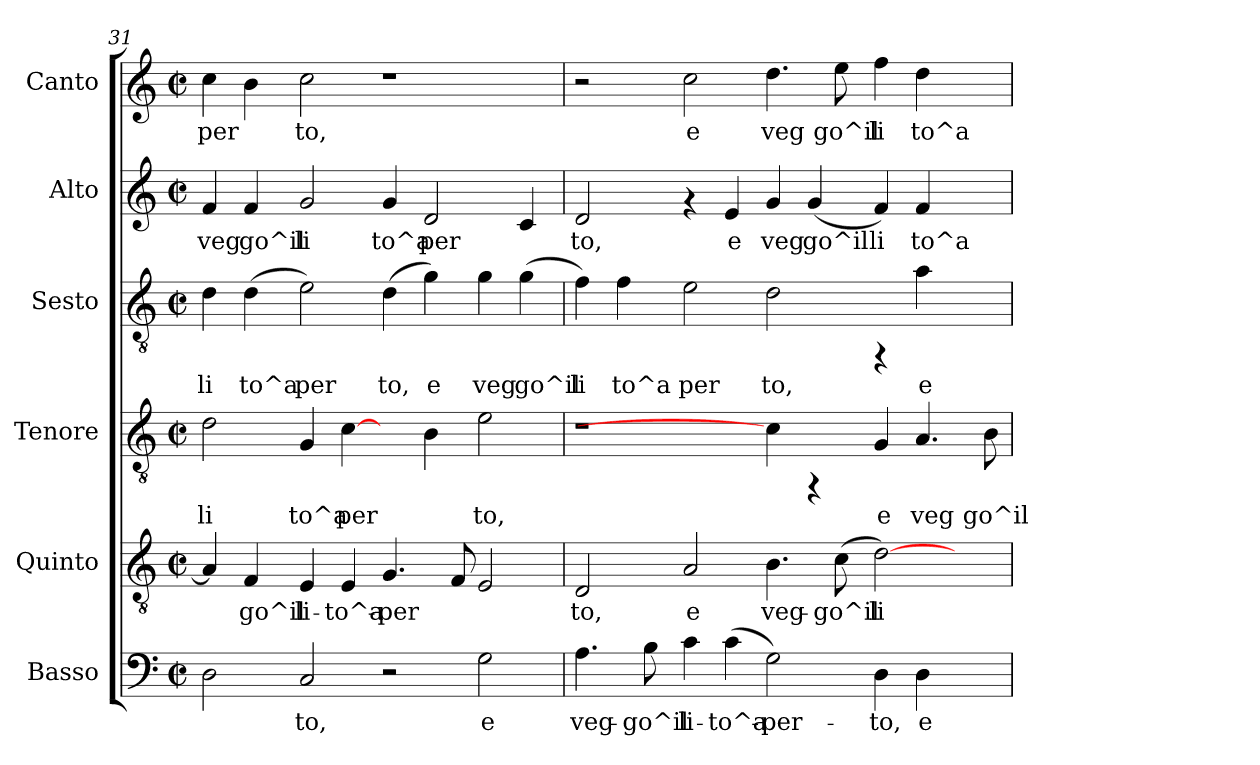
**kern	**text	**kern	**text	**kern	**text	**kern	**text	**kern	**text	**kern	**text
*part6	*part6	*part5	*part5	*part4	*part4	*part3	*part3	*part2	*part2	*part1	*part1
*staff6	*staff6	*staff5	*staff5	*staff4	*staff4	*staff3	*staff3	*staff2	*staff2	*staff1	*staff1
*I"Basso	*	*I"Quinto	*	*I"Tenore	*	*I"Sesto	*	*I"Alto	*	*I"Canto	*
*I'Basso	*	*I'Quinto	*	*I'Tenore	*	*I'Sesto	*	*I'Alto	*	*I'Canto	*
!!LO:PB:g=z
*clefF4	*	*clefGv2	*	*clefGv2	*	*clefGv2	*	*clefG2	*	*clefG2	*
*k[]	*	*k[]	*	*k[]	*	*k[]	*	*k[]	*	*k[]	*
*C:	*	*C:	*	*C:	*	*C:	*	*C:	*	*C:	*
*M2/2	*	*M2/2	*	*M2/2	*	*M2/2	*	*M2/2	*	*M2/2	*
*met(c|)	*	*met(c|)	*	*met(c|)	*	*met(c|)	*	*met(c|)	*	*met(c|)	*
=31	=31	=31	=31	=31	=31	=31	=31	=31	=31	=31	=31
!	!LO:LY:b:cj	!	!LO:LY:b:cj	!	!LO:LY:b:cj	!	!LO:LY:b:cj	!	!LO:LY:b:cj	!	!LO:LY:b:cj
2D\	.	4A/]	.	2d\	li	4d\	li	4f/	veg	4cc\	-per
!	!	!	!LO:LY:b:cj	!	!	!	!LO:LY:b:cj	!	!LO:LY:b:cj	!	!LO:LY:b:cj
.	.	4F/	go^il	.	.	(<4d\	to^a	4f/	go^il	4b\	.
!	!LO:LY:b:cj	!	!LO:LY:b:cj	!	!LO:LY:b:cj	!	!LO:LY:b:cj	!	!LO:LY:b:cj	!	!LO:LY:b:cj
2C/	to,	4E/	li-	4G/	to^a	2e\)	per	2g/	li	2cc\	to,
!	!	!	!LO:LY:b:cj	!	!LO:LY:b:cj	!	!	!	!	!	!
.	.	4E/	-to^a-	[4c\	per	.	.	.	.	.	.
!	!	!	!LO:LY:b:cj	!	!	!	!LO:LY:b:cj	!	!LO:LY:b:cj	!	!
2r	.	4.G/	-per-	4ryy	.	(>4d\	to,	4g/	to^a	1r	.
!	!	!	!	!	!LO:LY:b:cj	!	!LO:LY:b:cj	!	!LO:LY:b:cj	!	!
.	.	.	.	4B\	.	4g\)	e	2d/	per	.	.
!	!	!	!LO:LY:b:cj	!	!	!	!	!	!	!	!
.	.	8F/	--	.	.	.	.	.	.	.	.
!	!LO:LY:b:cj	!	!LO:LY:b:cj	!	!LO:LY:b:cj	!	!LO:LY:b:cj	!	!	!	!
2G\	e	2E/	--	2e\	to,	4g\	veg	.	.	.	.
!	!	!	!	!	!	!	!LO:LY:b:cj	!	!LO:LY:b:cj	!	!
.	.	.	.	.	.	(<4g\	go^il	4c/	.	.	.
=32	=32	=32	=32	=32	=32	=32	=32	=32	=32	=32	=32
!	!LO:LY:b:cj	!	!LO:LY:b:cj	!	!	!	!LO:LY:b:cj	!	!LO:LY:b:cj	!	!
4.A\	veg-	2D/	-to,	1r	.	4f\)	li	2d/	to,	2r	.
!	!	!	!	!	!	!	!LO:LY:b:cj	!	!	!	!
.	.	.	.	.	.	4f\	to^a	.	.	.	.
!	!LO:LY:b:cj	!	!	!	!	!	!	!	!	!	!
8B\	-go^il	.	.	.	.	.	.	.	.	.	.
!	!LO:LY:b:cj	!	!LO:LY:b:cj	!	!	!	!LO:LY:b:cj	!	!	!	!LO:LY:b:cj
4c\	li-	2A/	e	.	.	2e\	per	4rf	.	2cc\	e
!	!LO:LY:b:cj	!	!	!	!	!	!	!	!LO:LY:b:cj	!	!
(<4c\	-to^a-	.	.	.	.	.	.	4e/	e	.	.
!	!LO:LY:b:cj	!	!LO:LY:b:cj	!	!	!	!LO:LY:b:cj	!	!LO:LY:b:cj	!	!LO:LY:b:cj
2G\)	-per-	4.B\	veg-	4c\]	.	2d\	to,	4g/	veg	4.dd\	veg
!	!	!	!	!	!	!	!	!	!LO:LY:b:cj	!	!
.	.	.	.	4rFF	.	.	.	(>4g/	go^il	.	.
!	!	!	!LO:LY:b:cj	!	!	!	!	!	!	!	!LO:LY:b:cj
.	.	(<8c\	-go^il	.	.	.	.	.	.	8ee\	go^il
!	!LO:LY:b:cj	!	!LO:LY:b:cj	!	!LO:LY:b:cj	!	!	!	!LO:LY:b:cj	!	!LO:LY:b:cj
4D\	-to,	[>2d\)	li-	4G/	e	4rFF	.	4f/)	li	4ff\	li
!	!LO:LY:b:cj	!	!	!	!LO:LY:b:cj	!	!LO:LY:b:cj	!	!LO:LY:b:cj	!	!LO:LY:b:cj
4D\	e	.	.	4.A/	veg	4a\	e	4f/	to^a	4dd\	to^a
4ryy	.	4ryy	.	.	.	4ryy	.	4ryy	.	4ryy	.
!	!	!	!	!	!LO:LY:b:cj	!	!	!	!	!	!
.	.	.	.	8B\	go^il	.	.	.	.	.	.
=	=	=	=	=	=	=	=	=	=	=	=
*-	*-	*-	*-	*-	*-	*-	*-	*-	*-	*-	*-
